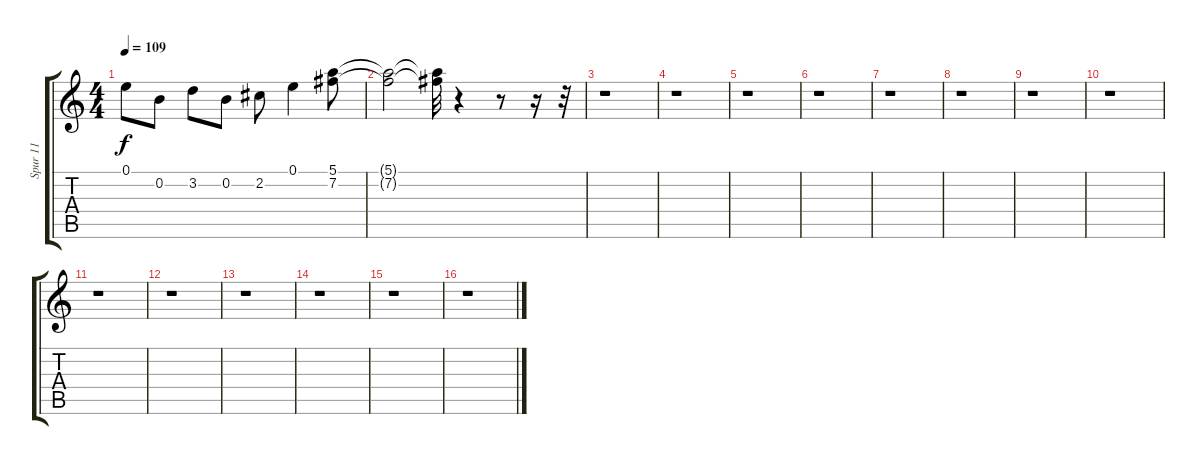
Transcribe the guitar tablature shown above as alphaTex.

\track ("Spur 11" "Spur 11") {instrument electricguitarclean}
\staff {score tabs}
\tuning (E4 B3 G3 D3 A2 E2) {hide}
\ts (4 4)
\tempo 109
\clef g2
\ks c
0.1.8{dy f} 0.2.8 3.2.8 0.2.8 2.2.8 0.1.4 (5.1 7.2).8 |
(5.1{t} 7.2{t}).2 (5.1{t} 7.2{t}).32 r.4 r.8 r.16 r.32 |
r.1 |
r.1 |
r.1 |
r.1 |
r.1 |
r.1 |
r.1 |
r.1 |
r.1 |
r.1 |
r.1 |
r.1 |
r.1 |
r.1
